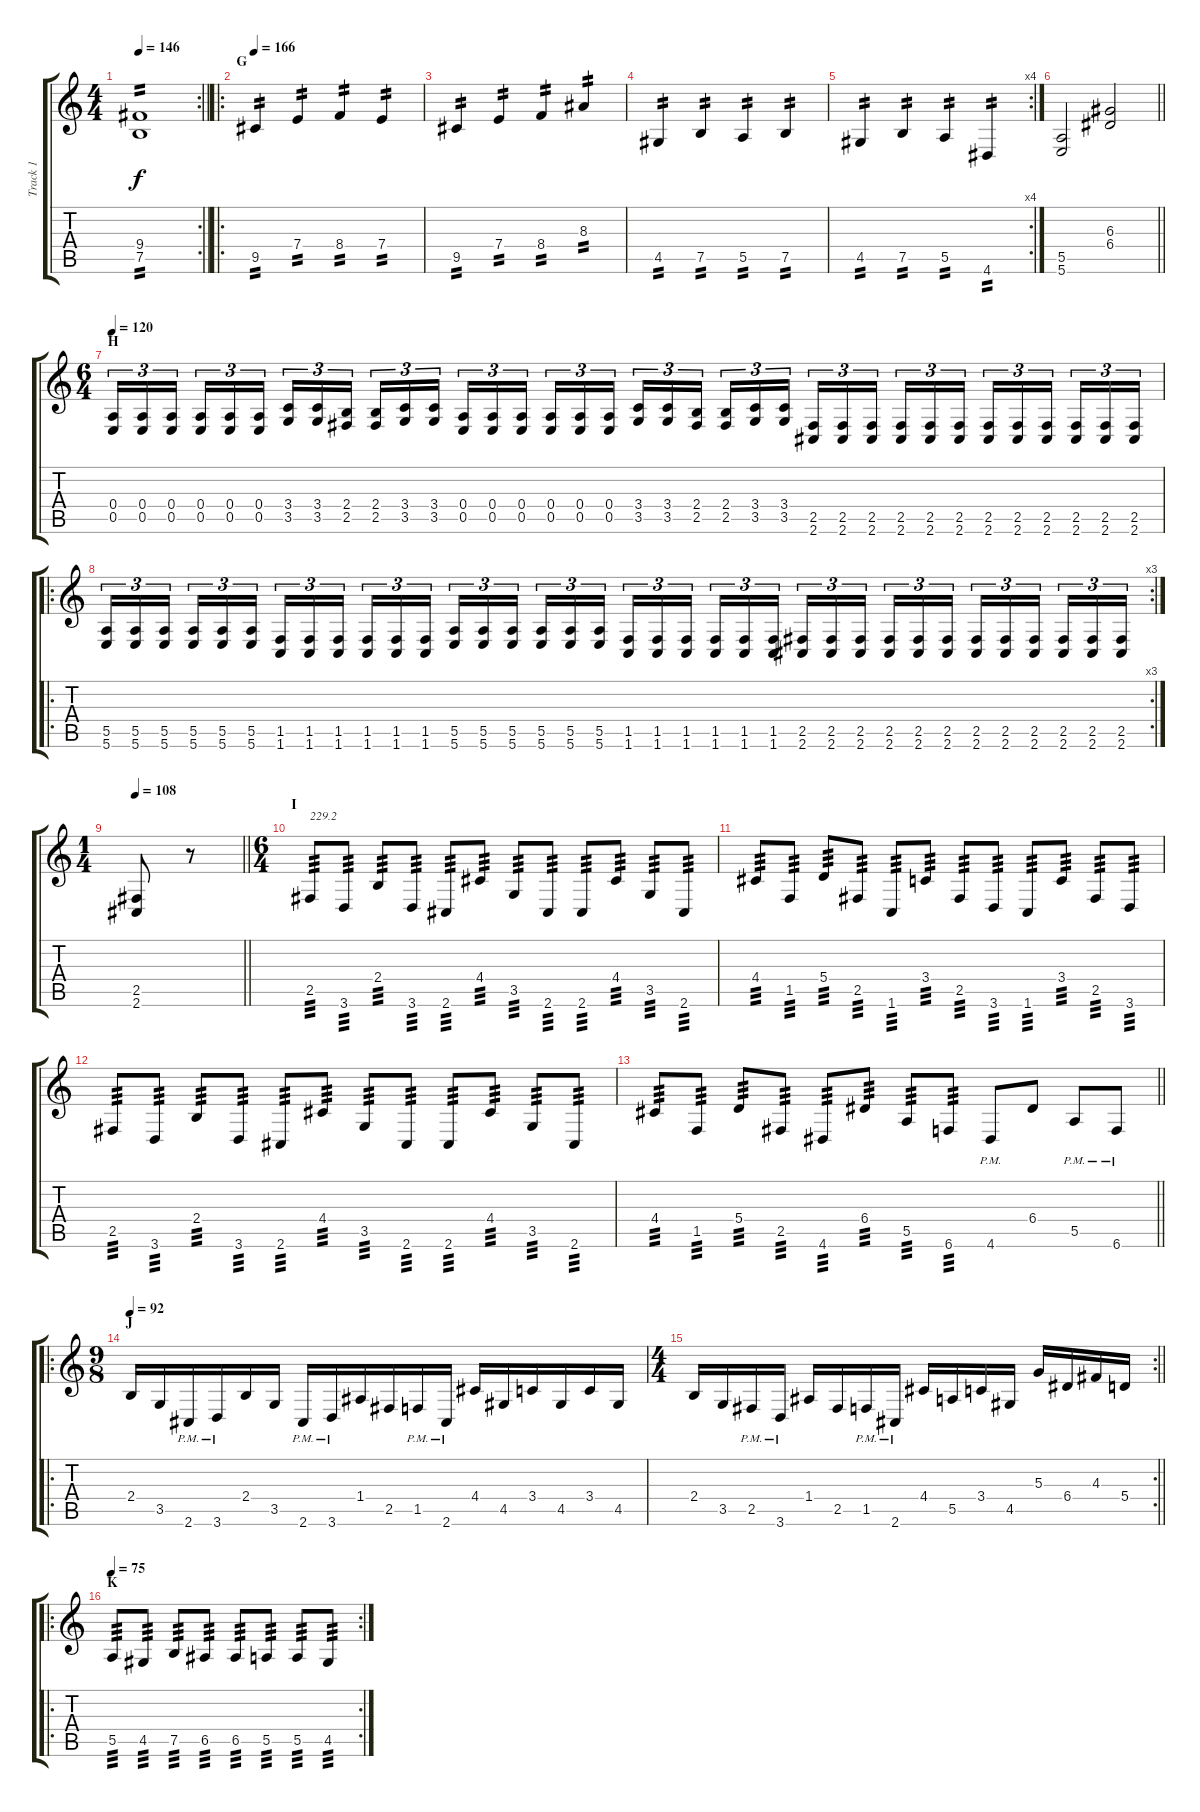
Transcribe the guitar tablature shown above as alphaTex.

\track ("Track 1" "Track 1") {instrument distortionguitar}
\staff {score tabs}
\tuning (B3 Gb3 D3 A2 E2 B1) {hide}
\rc 2
\ts (4 4)
\tempo 146
\clef g2
\barLineRight lightlight
\ks c
(9.4 7.5).1{tp 2 dy f} |
\ro
\section ("" "G")
\tempo 166
9.5.4{tp 2} 7.4.4{tp 2} 8.4.4{tp 2} 7.4.4{tp 2} |
9.5.4{tp 2} 7.4.4{tp 2} 8.4.4{tp 2} 8.3.4{tp 2} |
4.5.4{tp 2} 7.5.4{tp 2} 5.5.4{tp 2} 7.5.4{tp 2} |
\rc 4
4.5.4{tp 2} 7.5.4{tp 2} 5.5.4{tp 2} 4.6.4{tp 2} |
\barLineRight lightlight
(5.5 5.6).2 (6.3 6.4).2 |
\ts (6 4)
\section ("" "H")
\tempo 120
(0.4 0.5).16{tu (3 2)} (0.4 0.5).16{tu (3 2)} (0.4 0.5).16{tu (3 2) beam splitsecondary} (0.4 0.5).16{tu (3 2)} (0.4 0.5).16{tu (3 2)} (0.4 0.5).16{tu (3 2) beam splitsecondary} (3.4 3.5).16{tu (3 2)} (3.4 3.5).16{tu (3 2)} (2.4 2.5).16{tu (3 2) beam splitsecondary} (2.4 2.5).16{tu (3 2)} (3.4 3.5).16{tu (3 2)} (3.4 3.5).16{tu (3 2) beam splitsecondary} (0.4 0.5).16{tu (3 2)} (0.4 0.5).16{tu (3 2)} (0.4 0.5).16{tu (3 2) beam splitsecondary} (0.4 0.5).16{tu (3 2)} (0.4 0.5).16{tu (3 2)} (0.4 0.5).16{tu (3 2)} (3.4 3.5).16{tu (3 2)} (3.4 3.5).16{tu (3 2)} (2.4 2.5).16{tu (3 2) beam splitsecondary} (2.4 2.5).16{tu (3 2)} (3.4 3.5).16{tu (3 2)} (3.4 3.5).16{tu (3 2) beam splitsecondary} (2.5 2.6).16{tu (3 2)} (2.5 2.6).16{tu (3 2)} (2.5 2.6).16{tu (3 2) beam splitsecondary} (2.5 2.6).16{tu (3 2)} (2.5 2.6).16{tu (3 2)} (2.5 2.6).16{tu (3 2) beam splitsecondary} (2.5 2.6).16{tu (3 2)} (2.5 2.6).16{tu (3 2)} (2.5 2.6).16{tu (3 2) beam splitsecondary} (2.5 2.6).16{tu (3 2)} (2.5 2.6).16{tu (3 2)} (2.5 2.6).16{tu (3 2)} |
\ro
\rc 3
(5.5 5.6).16{tu (3 2)} (5.5 5.6).16{tu (3 2)} (5.5 5.6).16{tu (3 2) beam splitsecondary} (5.5 5.6).16{tu (3 2)} (5.5 5.6).16{tu (3 2)} (5.5 5.6).16{tu (3 2) beam splitsecondary} (1.5 1.6).16{tu (3 2)} (1.5 1.6).16{tu (3 2)} (1.5 1.6).16{tu (3 2) beam splitsecondary} (1.5 1.6).16{tu (3 2)} (1.5 1.6).16{tu (3 2)} (1.5 1.6).16{tu (3 2) beam splitsecondary} (5.5 5.6).16{tu (3 2)} (5.5 5.6).16{tu (3 2)} (5.5 5.6).16{tu (3 2) beam splitsecondary} (5.5 5.6).16{tu (3 2)} (5.5 5.6).16{tu (3 2)} (5.5 5.6).16{tu (3 2)} (1.5 1.6).16{tu (3 2)} (1.5 1.6).16{tu (3 2)} (1.5 1.6).16{tu (3 2) beam splitsecondary} (1.5 1.6).16{tu (3 2)} (1.5 1.6).16{tu (3 2)} (1.5 1.6).16{tu (3 2) beam splitsecondary} (2.5 2.6).16{tu (3 2)} (2.5 2.6).16{tu (3 2)} (2.5 2.6).16{tu (3 2) beam splitsecondary} (2.5 2.6).16{tu (3 2)} (2.5 2.6).16{tu (3 2)} (2.5 2.6).16{tu (3 2) beam splitsecondary} (2.5 2.6).16{tu (3 2)} (2.5 2.6).16{tu (3 2)} (2.5 2.6).16{tu (3 2) beam splitsecondary} (2.5 2.6).16{tu (3 2)} (2.5 2.6).16{tu (3 2)} (2.5 2.6).16{tu (3 2)} |
\ts (1 4)
\tempo 108
\barLineRight lightlight
(2.5 2.6).8 r.8 |
\ts (6 4)
\section ("" "I")
2.5.8{txt "229.2" tp 3} 3.6.8{tp 3} 2.4.8{tp 3} 3.6.8{tp 3} 2.6.8{tp 3} 4.4.8{tp 3} 3.5.8{tp 3} 2.6.8{tp 3} 2.6.8{tp 3} 4.4.8{tp 3} 3.5.8{tp 3} 2.6.8{tp 3} |
4.4.8{tp 3} 1.5.8{tp 3} 5.4.8{tp 3} 2.5.8{tp 3} 1.6.8{tp 3} 3.4.8{tp 3} 2.5.8{tp 3} 3.6.8{tp 3} 1.6.8{tp 3} 3.4.8{tp 3} 2.5.8{tp 3} 3.6.8{tp 3} |
2.5.8{tp 3} 3.6.8{tp 3} 2.4.8{tp 3} 3.6.8{tp 3} 2.6.8{tp 3} 4.4.8{tp 3} 3.5.8{tp 3} 2.6.8{tp 3} 2.6.8{tp 3} 4.4.8{tp 3} 3.5.8{tp 3} 2.6.8{tp 3} |
\barLineRight lightlight
4.4.8{tp 3} 1.5.8{tp 3} 5.4.8{tp 3} 2.5.8{tp 3} 4.6.8{tp 3} 6.4.8{tp 3} 5.5.8{tp 3} 6.6.8{tp 3} 4.6{pm}.8 6.4.8 5.5{pm}.8 6.6{pm}.8 |
\ro
\ts (9 8)
\section ("" "J")
\tempo 92
2.4.16 3.5.16 2.6{pm}.16 3.6{pm}.16 2.4.16 3.5.16 2.6{pm}.16 3.6{pm}.16 1.4.16 2.5.16 1.5{pm}.16 2.6{pm}.16 4.4.16 4.5.16 3.4.16 4.5.16 3.4.16 4.5.16 |
\rc 2
\ts (4 4)
\barLineRight lightlight
2.4.16 3.5.16 2.5{pm}.16 3.6{pm}.16 1.4.16 2.5.16 1.5{pm}.16 2.6{pm}.16 4.4.16 5.5.16 3.4.16 4.5.16 5.3.16 6.4.16 4.3.16 5.4.16 |
\ro
\rc 2
\section ("" "K")
\tempo 75
5.5.8{tp 3} 4.5.8{tp 3} 7.5.8{tp 3} 6.5.8{tp 3} 6.5.8{tp 3} 5.5.8{tp 3} 5.5.8{tp 3} 4.5.8{tp 3}
